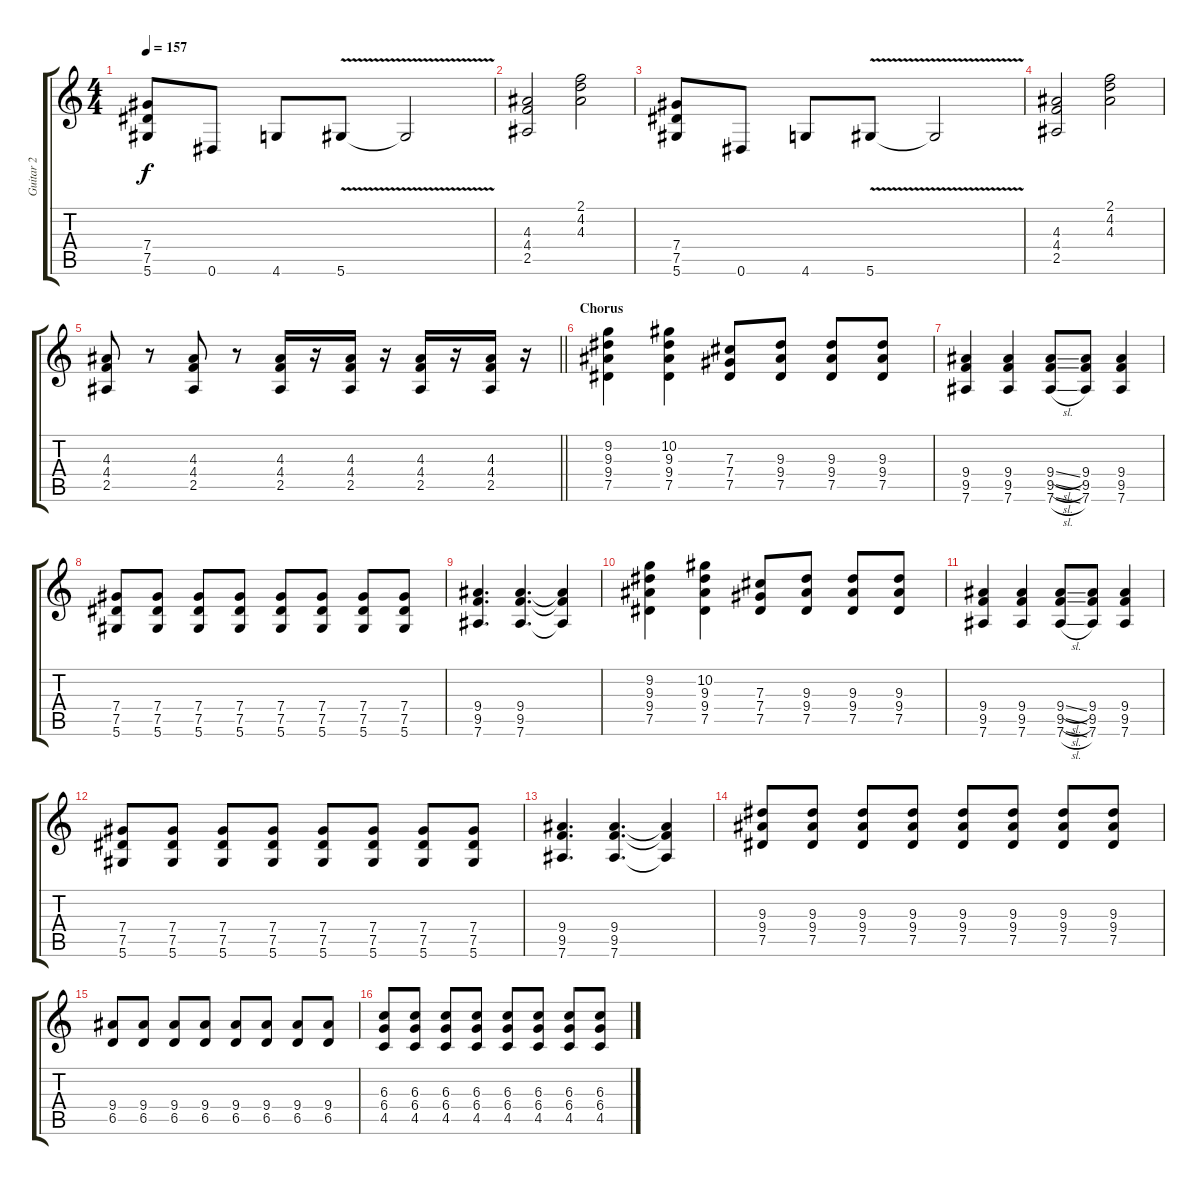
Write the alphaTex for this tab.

\track ("Guitar 2" "Guitar 2") {instrument overdrivenguitar bank 255}
\staff {score tabs}
\tuning (Eb4 Bb3 Gb3 Db3 Ab2 Eb2) {hide}
\ts (4 4)
\tempo 157
\clef g2
\ks c
(7.4 7.5 5.6).8{dy f} 0.6.8 4.6.8 5.6{v}.8 5.6{t}.2 |
(4.3 4.4 2.5).2 (2.1 4.2 4.3).2 |
(7.4 7.5 5.6).8 0.6.8 4.6.8 5.6{v}.8 5.6{t}.2 |
(4.3 4.4 2.5).2 (2.1 4.2 4.3).2 |
\barLineRight lightlight
(4.3 4.4 2.5).8 r.8 (4.3 4.4 2.5).8 r.8 (4.3 4.4 2.5).16 r.16 (4.3 4.4 2.5).16 r.16 (4.3 4.4 2.5).16 r.16 (4.3 4.4 2.5).16 r.16 |
\section ("" "Chorus")
(9.2 9.3 9.4 7.5).4 (10.2 9.3 9.4 7.5).4 (7.3 7.4 7.5).8 (9.3 9.4 7.5).8 (9.3 9.4 7.5).8 (9.3 9.4 7.5).8 |
(9.4 9.5 7.6).4 (9.4 9.5 7.6).4 (9.4{sl} 9.5{sl} 7.6{sl}).8 (9.4 9.5 7.6).8 (9.4 9.5 7.6).4 |
(7.4 7.5 5.6).8 (7.4 7.5 5.6).8 (7.4 7.5 5.6).8 (7.4 7.5 5.6).8 (7.4 7.5 5.6).8 (7.4 7.5 5.6).8 (7.4 7.5 5.6).8 (7.4 7.5 5.6).8 |
(9.4 9.5 7.6).4{d} (9.4 9.5 7.6).4{d} (9.4{t} 9.5{t} 7.6{t}).4 |
(9.2 9.3 9.4 7.5).4 (10.2 9.3 9.4 7.5).4 (7.3 7.4 7.5).8 (9.3 9.4 7.5).8 (9.3 9.4 7.5).8 (9.3 9.4 7.5).8 |
(9.4 9.5 7.6).4 (9.4 9.5 7.6).4 (9.4{sl} 9.5{sl} 7.6{sl}).8 (9.4 9.5 7.6).8 (9.4 9.5 7.6).4 |
(7.4 7.5 5.6).8 (7.4 7.5 5.6).8 (7.4 7.5 5.6).8 (7.4 7.5 5.6).8 (7.4 7.5 5.6).8 (7.4 7.5 5.6).8 (7.4 7.5 5.6).8 (7.4 7.5 5.6).8 |
(9.4 9.5 7.6).4{d} (9.4 9.5 7.6).4{d} (9.4{t} 9.5{t} 7.6{t}).4 |
(9.3 9.4 7.5).8 (9.3 9.4 7.5).8 (9.3 9.4 7.5).8 (9.3 9.4 7.5).8 (9.3 9.4 7.5).8 (9.3 9.4 7.5).8 (9.3 9.4 7.5).8 (9.3 9.4 7.5).8 |
(9.4 6.5).8 (9.4 6.5).8 (9.4 6.5).8 (9.4 6.5).8 (9.4 6.5).8 (9.4 6.5).8 (9.4 6.5).8 (9.4 6.5).8 |
(6.3 6.4 4.5).8 (6.3 6.4 4.5).8 (6.3 6.4 4.5).8 (6.3 6.4 4.5).8 (6.3 6.4 4.5).8 (6.3 6.4 4.5).8 (6.3 6.4 4.5).8 (6.3 6.4 4.5).8
